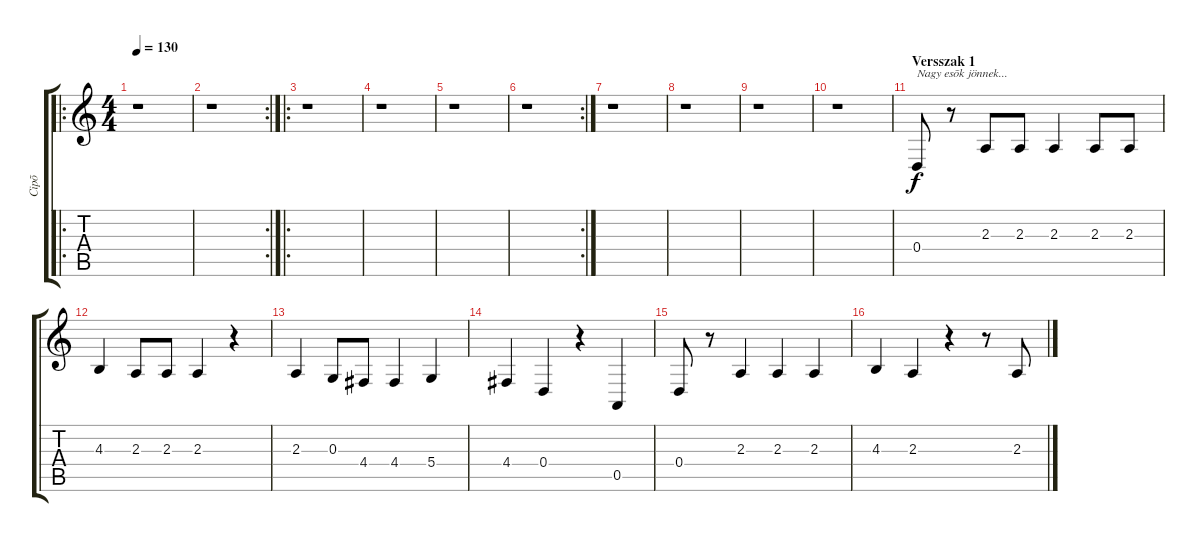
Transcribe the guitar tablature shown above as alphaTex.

\track ("Cipõ" "Cipõ") {instrument violin}
\staff {score tabs}
\tuning (E4 B3 G3 D3 A2 E2) {hide}
\ro
\ts (4 4)
\tempo 130
\clef g2
\ks c
r.1{dy f instrument violin} |
\rc 2
r.1 |
\ro
r.1 |
r.1 |
r.1 |
\rc 2
r.1 |
r.1 |
r.1 |
r.1 |
r.1 |
\section ("" "Versszak 1")
0.4.8{txt "Nagy esõk jönnek..."} r.8 2.3.8 2.3.8 2.3.4 2.3.8 2.3.8 |
4.3.4 2.3.8 2.3.8 2.3.4 r.4 |
2.3.4 0.3.8 4.4.8 4.4.4 5.4.4 |
4.4.4 0.4.4 r.4 0.5.4 |
0.4.8 r.8 2.3.4 2.3.4 2.3.4 |
4.3.4 2.3.4 r.4 r.8 2.3.8
